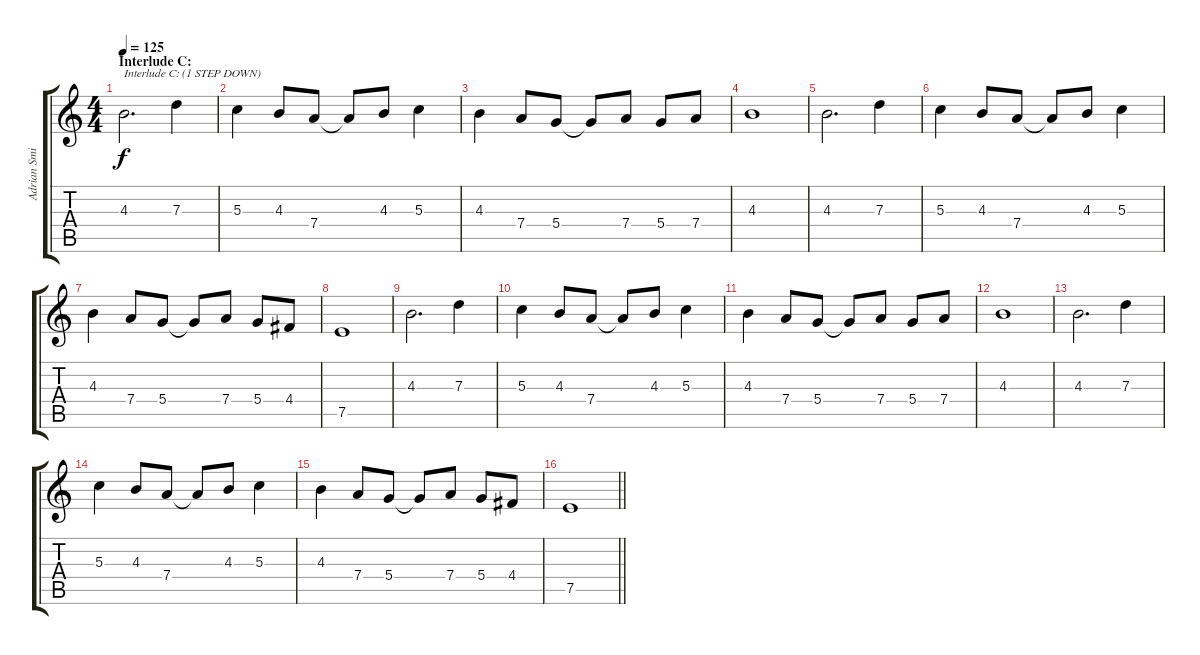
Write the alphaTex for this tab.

\track ("Adrian Smith" "Adrian Smi") {instrument overdrivenguitar}
\staff {score tabs}
\tuning (E4 B3 G3 D3 A2 E2) {hide}
\ts (4 4)
\section ("" "Interlude C:")
\tempo 125
\clef g2
\ks c
4.3.2{d txt "Interlude C: (1 STEP DOWN)" dy f} 7.3.4 |
5.3.4 4.3.8 7.4.8 7.4{t}.8 4.3.8 5.3.4 |
4.3.4 7.4.8 5.4.8 5.4{t}.8 7.4.8 5.4.8 7.4.8 |
4.3.1 |
4.3.2{d} 7.3.4 |
5.3.4 4.3.8 7.4.8 7.4{t}.8 4.3.8 5.3.4 |
4.3.4 7.4.8 5.4.8 5.4{t}.8 7.4.8 5.4.8 4.4.8 |
7.5.1 |
4.3.2{d} 7.3.4 |
5.3.4 4.3.8 7.4.8 7.4{t}.8 4.3.8 5.3.4 |
4.3.4 7.4.8 5.4.8 5.4{t}.8 7.4.8 5.4.8 7.4.8 |
4.3.1 |
4.3.2{d} 7.3.4 |
5.3.4 4.3.8 7.4.8 7.4{t}.8 4.3.8 5.3.4 |
4.3.4 7.4.8 5.4.8 5.4{t}.8 7.4.8 5.4.8 4.4.8 |
\barLineRight lightlight
7.5.1
